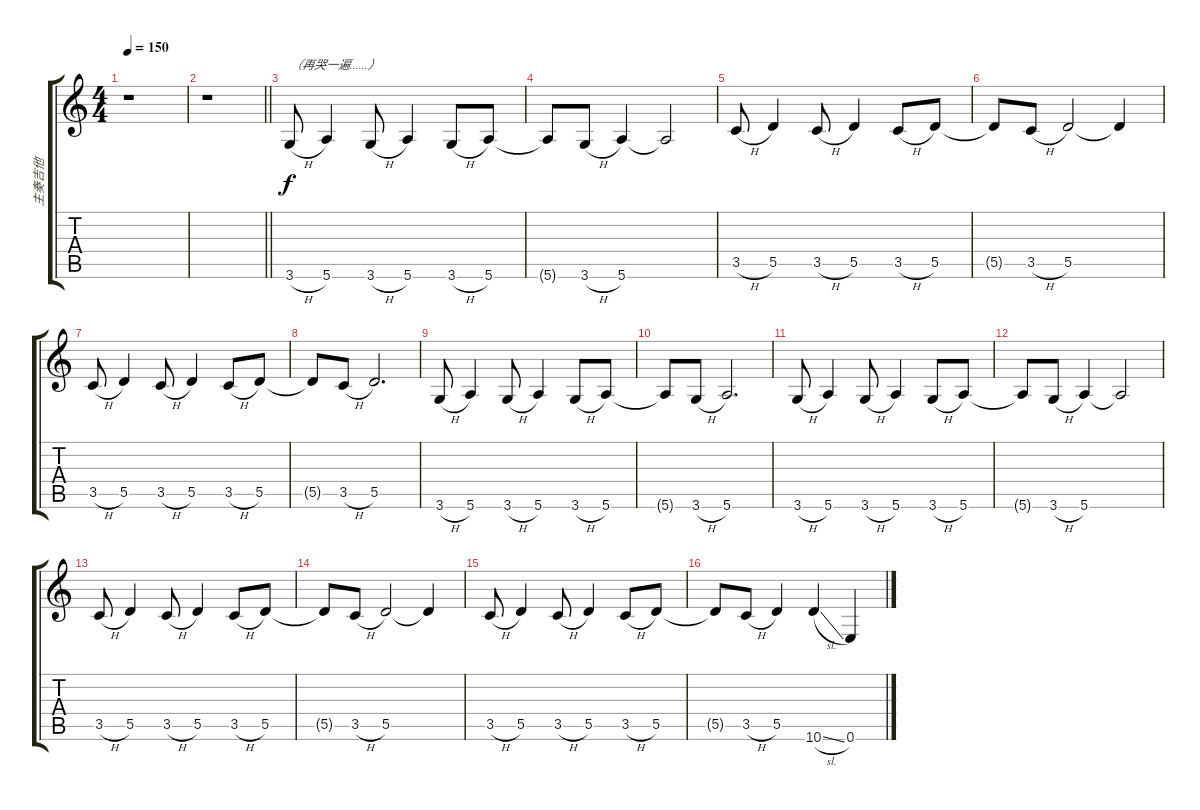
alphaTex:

\track ("主奏吉他" "主奏吉他") {instrument overdrivenguitar}
\staff {score tabs}
\tuning (E4 B3 G3 D3 A2 E2) {hide}
\ts (4 4)
\tempo 150
\clef g2
\ks c
r.1{dy f} |
\barLineRight lightlight
r.1 |
3.6{h}.8{txt "（再哭一遍......）" volume 16 balance 15 instrument overdrivenguitar} 5.6.4 3.6{h}.8 5.6.4 3.6{h}.8 5.6.8 |
5.6{t}.8 3.6{h}.8 5.6.4 5.6{t}.2 |
3.5{h}.8 5.5.4 3.5{h}.8 5.5.4 3.5{h}.8 5.5.8 |
5.5{t}.8 3.5{h}.8 5.5.2 5.5{t}.4 |
3.5{h}.8 5.5.4 3.5{h}.8 5.5.4 3.5{h}.8 5.5.8 |
5.5{t}.8 3.5{h}.8 5.5.2{d} |
3.6{h}.8 5.6.4 3.6{h}.8 5.6.4 3.6{h}.8 5.6.8 |
5.6{t}.8 3.6{h}.8 5.6.2{d} |
3.6{h}.8 5.6.4 3.6{h}.8 5.6.4 3.6{h}.8 5.6.8 |
5.6{t}.8 3.6{h}.8 5.6.4 5.6{t}.2 |
3.5{h}.8 5.5.4 3.5{h}.8 5.5.4 3.5{h}.8 5.5.8 |
5.5{t}.8 3.5{h}.8 5.5.2 5.5{t}.4 |
3.5{h}.8 5.5.4 3.5{h}.8 5.5.4 3.5{h}.8 5.5.8 |
5.5{t}.8 3.5{h}.8 5.5.4 10.6{sl}.4 0.6.4
